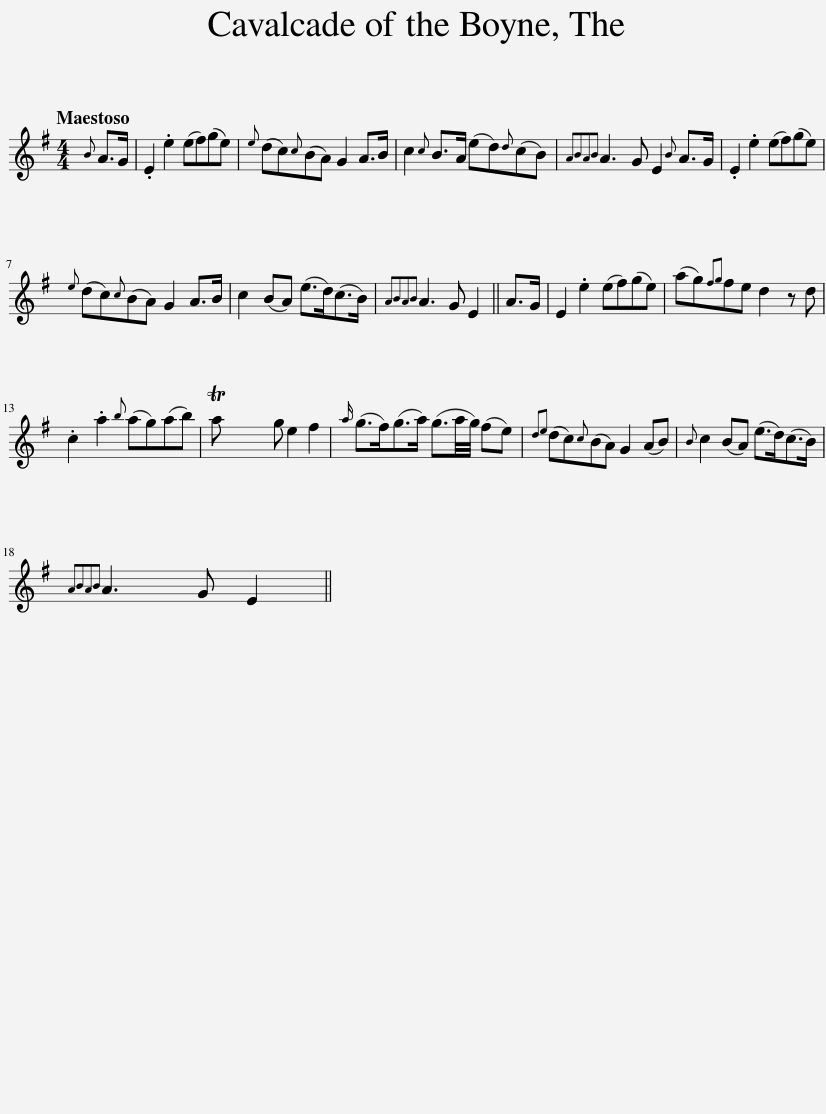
X:1
L:1/8
Q:1/4=120
M:4/4
I:linebreak $
K:G
V:1 treble
V:1
{B} A>G | .E2 .e2 (ef)(ge) |{e} (dc){c}(BA) G2 A>B | c2{c} B>A (ed){d}(cB) |{ABAB} A3 G E2{B} A>G | %5
 .E2 .e2 (ef)(ge) |${e} (dc){c}(BA) G2 A>B | c2 (BA) (e>d)(c>B) |{ABAB} A3 G E2 || A>G | %10
 E2 .e2 (ef)(ge) | (ag){fg}fe d2 z d |$ .c2 .a2{b} (ag)(ab) | Ta x22 g e2 f2 |{a} (g>f)(g>a) (g3/2a/4g/4) (fe) | %15
{de} (dc){c}(BA) G2 (AB) |{B} c2 (BA) (e>d)(c>B) |${ABAB} A3 G E2 || %18
